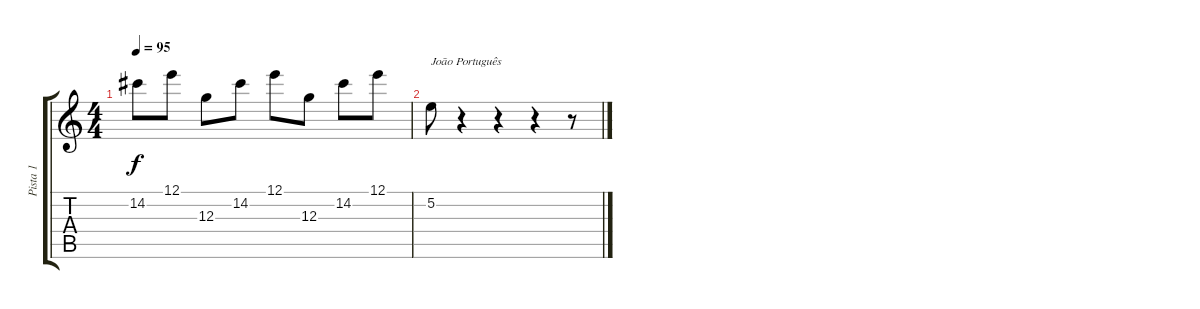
\track ("Pista 1" "Pista 1") {instrument electricguitarjazz}
\staff {score tabs}
\tuning (E4 B3 G3 D3 A2 E2) {hide}
\ts (4 4)
\tempo 95
\clef g2
\ks c
14.2.8{dy f} 12.1.8 12.3.8 14.2.8 12.1.8 12.3.8 14.2.8 12.1.8 |
5.2.8{txt "João Português"} r.4 r.4 r.4 r.8
